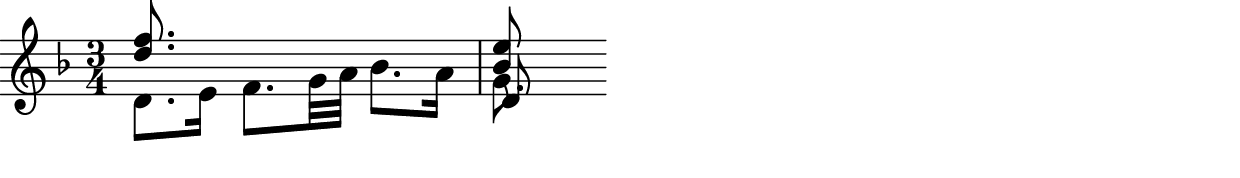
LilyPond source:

%% Generated by lilypond-book
%% Options: [fragment,indent=0\mm,quote,staffsize=26]
\include "lilypond-book-preamble.ly"


% ****************************************************************
% Start cut-&-pastable-section
% ****************************************************************

#(set-global-staff-size 26)

\paper {
  indent = 0\mm
  line-width = 5\in - 2.0 * 0.4\in
  % offset the left padding, also add 1mm as lilypond creates cropped
  % images with a little space on the right
  line-width = #(- line-width (* mm  3.000000) (* mm 1))
}

\layout {
  
}




{


% ****************************************************************
% ly snippet contents follows:
% ****************************************************************
\sourcefileline 72

              \relative c'' {
                \time 3/4
                \key d \minor

                % 8
                <<
                    { < d f >8. }
                    \\
                    { d,8. e16 f8. g32 a bes8. a16 }
                >>
                
                % 9
                <<
                    { < bes e >8 s }
                    \\
                    { g8. }
                    \\
                    { d8 }
                >>    
              }
            


% ****************************************************************
% end ly snippet
% ****************************************************************
}
